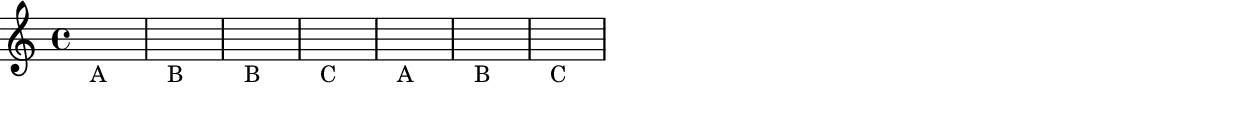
%% Generated by lilypond-book
%% Options: [exampleindent=10.16\mm,indent=0\mm,line-width=160\mm,paper-height=845.047\pt,paper-width=597.508\pt,papersize='(cons (* 597.508 pt) (* 845.047 pt))]
\include "lilypond-book-preamble.ly"


% ****************************************************************
% Start cut-&-pastable-section
% ****************************************************************

#(ly:set-option 'eps-box-padding 3.000000)



\paper {
  #(set-paper-size '(cons (* 597.508 pt) (* 845.047 pt)))
  indent = 0\mm
  line-width = 160\mm
  % offset the left padding, also add 1mm as lilypond creates cropped
  % images with a little space on the right
  line-width = #(- line-width (* mm  3.000000) (* mm 1))
}

\layout {
  
}




% ****************************************************************
% ly snippet:
% ****************************************************************
\sourcefilename "/lilypond-2.25.15/input/regression/volta-spec-volta-in-segno.ly"
\sourcefileline 0
\version "2.23.6"

#(ly:set-option 'warning-as-error #t)

\header {
  texidoc="@code{\\volta} and @code{\\unfolded} can remove/add music
in the main body of a repeated section even if they change the length.
In this case, a repeat is skipped after @emph{D.C.}"
}

innerRepeatedSection = s1_"B"

piece = \new Voice \fixed c' {
  \repeat segno 2 {
    s1_"A"
    \volta 1 \repeat volta 2 \innerRepeatedSection
    \volta 2 \unfolded \innerRepeatedSection
    s1_"C"
  }
}

\new Score { \piece }
\new Score { \unfoldRepeats \piece }



% ****************************************************************
% end ly snippet
% ****************************************************************
